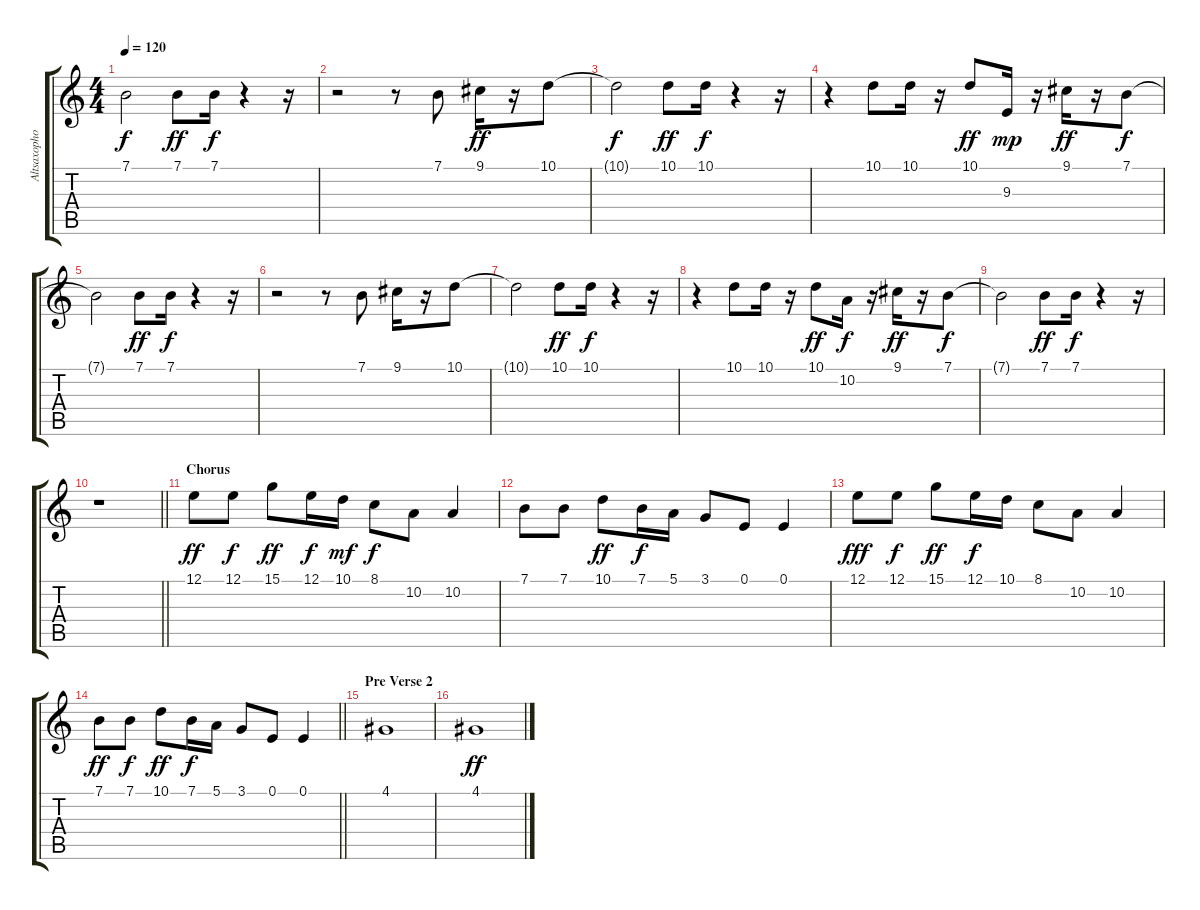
\track ("Altsaxophon" "Altsaxopho") {instrument altosax}
\staff {score tabs}
\tuning (E4 B3 G3 D3 A2 E2) {hide}
\ts (4 4)
\tempo 120
\clef g2
\ks c
7.1{t}.2{dy f} 7.1.8{dy ff} 7.1.16{dy f} r.4 r.16 |
r.2 r.8 7.1.8 9.1.16{dy ff} r.16 10.1.8 |
10.1{t}.2{dy f} 10.1.8{dy ff} 10.1.16{dy f} r.4 r.16 |
r.4 10.1.8 10.1.16 r.16 10.1.8{dy ff} 9.3.16{dy mp} r.16 9.1.16{dy ff} r.16 7.1.8{dy f} |
7.1{t}.2 7.1.8{dy ff} 7.1.16{dy f} r.4 r.16 |
r.2 r.8 7.1.8 9.1.16 r.16 10.1.8 |
10.1{t}.2 10.1.8{dy ff} 10.1.16{dy f} r.4 r.16 |
r.4 10.1.8 10.1.16 r.16 10.1.8{dy ff} 10.2.16{dy f} r.16 9.1.16{dy ff} r.16 7.1.8{dy f} |
7.1{t}.2 7.1.8{dy ff} 7.1.16{dy f} r.4 r.16 |
\barLineRight lightlight
r.1 |
\section ("" "Chorus")
12.1.8{dy ff} 12.1.8{dy f} 15.1.8{dy ff} 12.1.16{dy f} 10.1.16{dy mf} 8.1.8{dy f} 10.2.8 10.2.4 |
7.1.8 7.1.8 10.1.8{dy ff} 7.1.16{dy f} 5.1.16 3.1.8 0.1.8 0.1.4 |
12.1.8{dy fff} 12.1.8{dy f} 15.1.8{dy ff} 12.1.16{dy f} 10.1.16 8.1.8 10.2.8 10.2.4 |
\barLineRight lightlight
7.1.8{dy ff} 7.1.8{dy f} 10.1.8{dy ff} 7.1.16{dy f} 5.1.16 3.1.8 0.1.8 0.1.4 |
\section ("" "Pre Verse 2")
4.1.1 |
4.1.1{dy ff}
